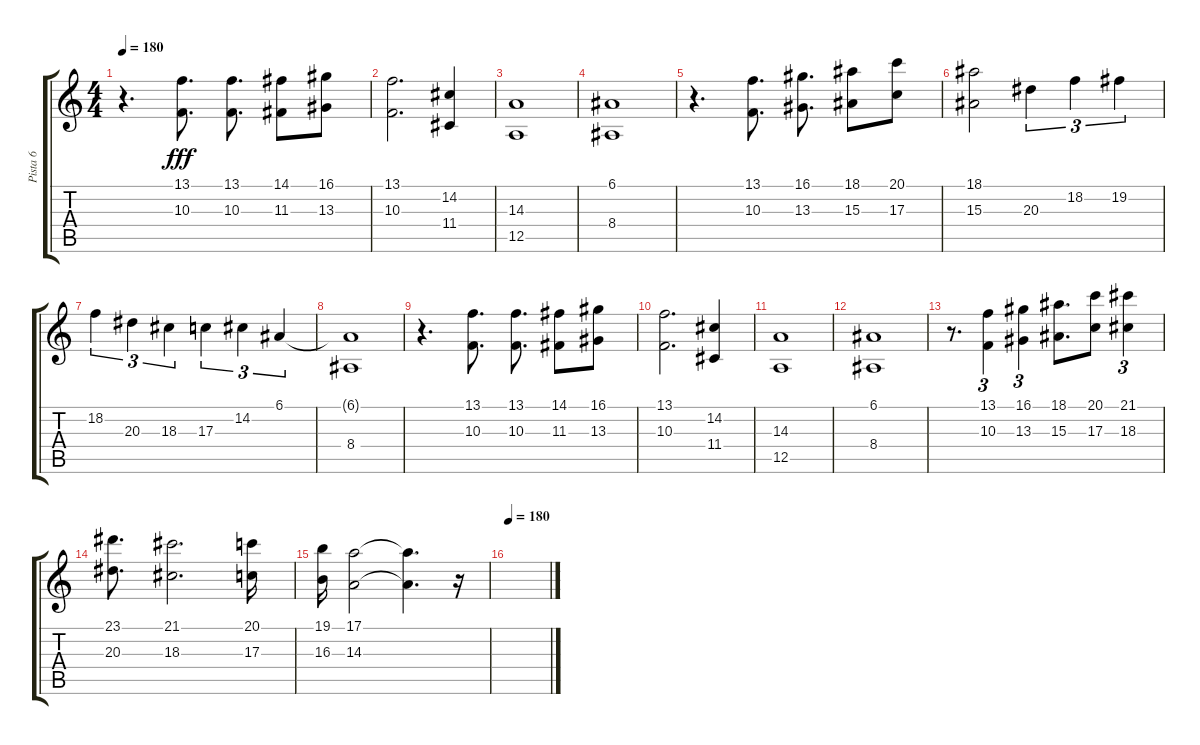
\track ("Pista 6" "Pista 6") {instrument stringensemble1}
\staff {score tabs}
\tuning (E4 B3 G3 D3 A2 E2) {hide}
\ts (4 4)
\tempo 180
\clef g2
\ks c
r.4{d dy fff} (13.1 10.3).8{d} (13.1 10.3).8{d} (14.1 11.3).8 (16.1 13.3).8 |
(13.1 10.3).2{d} (14.2 11.4).4 |
(14.3 12.5).1 |
(6.1 8.4).1 |
r.4{d} (13.1 10.3).8{d} (16.1 13.3).8{d} (18.1 15.3).8 (20.1 17.3).8 |
(18.1 15.3).2 20.3.4{tu (3 2)} 18.2.4{tu (3 2)} 19.2.4{tu (3 2)} |
18.2.4{tu (3 2)} 20.3.4{tu (3 2)} 18.3.4{tu (3 2)} 17.3.4{tu (3 2)} 14.2.4{tu (3 2)} 6.1.4{tu (3 2)} |
(6.1{t} 8.4).1 |
r.4{d} (13.1 10.3).8{d} (13.1 10.3).8{d} (14.1 11.3).8 (16.1 13.3).8 |
(13.1 10.3).2{d} (14.2 11.4).4 |
(14.3 12.5).1 |
(6.1 8.4).1 |
r.8{d} (13.1 10.3).4{tu (3 2)} (16.1 13.3).4{tu (3 2)} (18.1 15.3).8{d} (20.1 17.3).8 (21.1 18.3).4{tu (3 2)} |
(23.1 20.3).8{d} (21.1 18.3).2{d} (20.1 17.3).16 |
(19.1 16.3).16 (17.1 14.3).2 (17.1{t} 14.3{t}).4{d} r.16 |
\tempo 180
